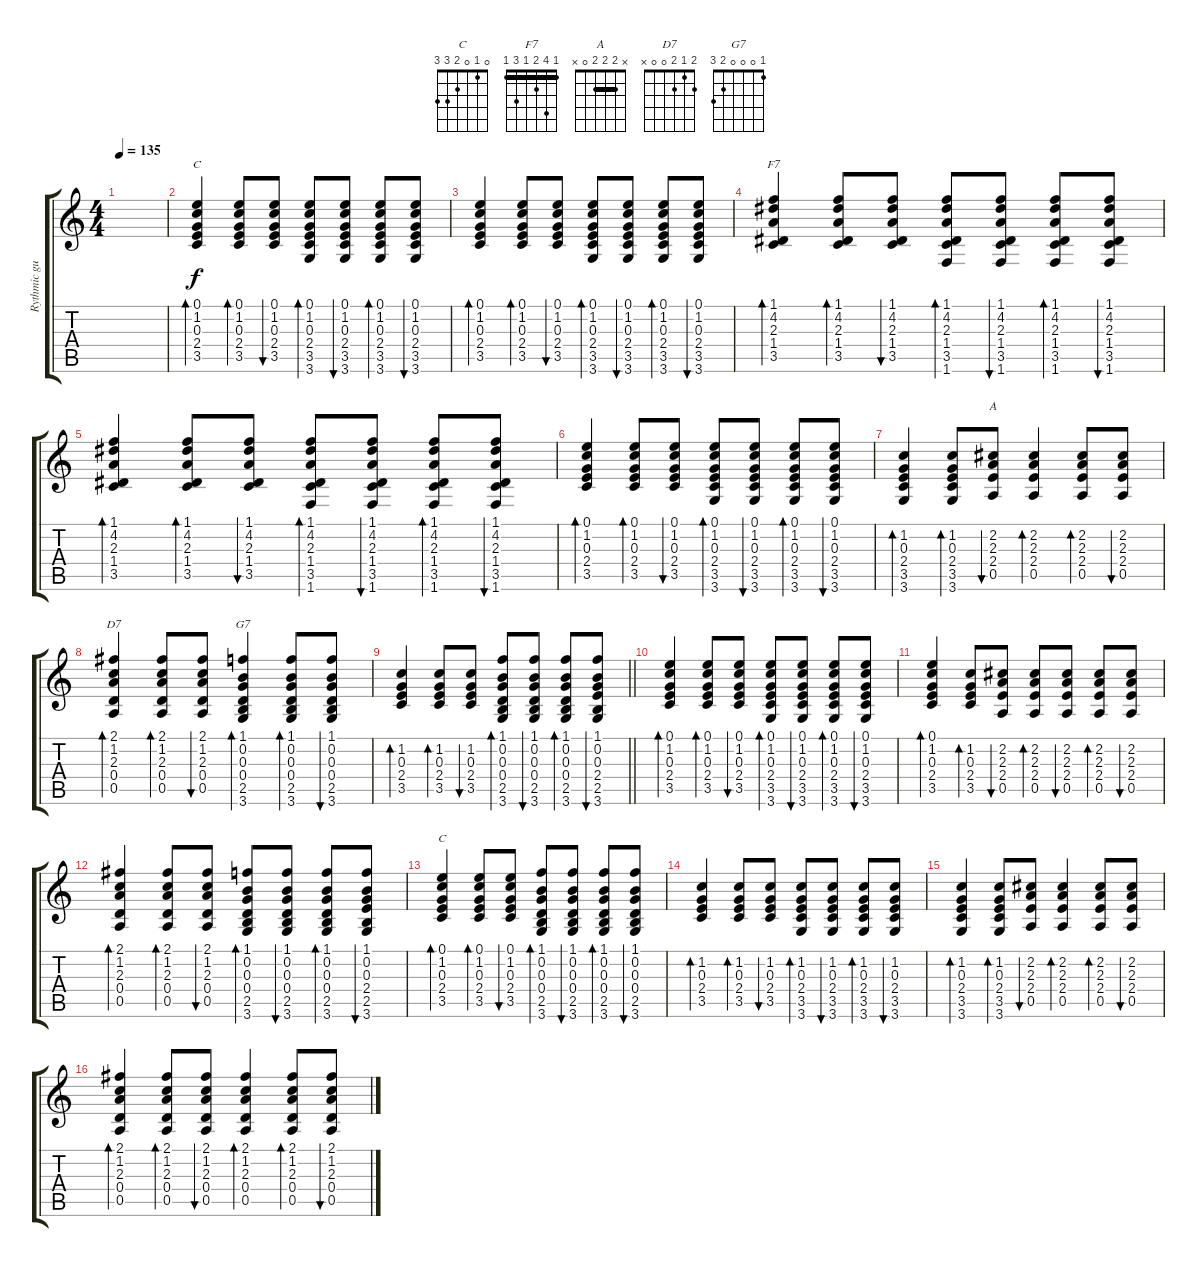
\track ("Rythmic guitar" "Rythmic gu") {instrument acousticguitarsteel}
\staff {score tabs}
\tuning (E4 B3 G3 D3 A2 E2) {hide}
\chord ("C" x 1 0 2 3 3)
\chord ("F7" 1 4 2 1 3 1) {barre 1}
\chord ("A" x 2 2 2 0 x) {barre 2}
\chord ("D7" 2 1 2 0 0 x)
\chord ("G7" 1 0 0 0 2 3)
\chord ("C" 0 1 0 2 3 3)
\ts (4 4)
\tempo 135
\clef g2
\ks c
|
(0.1 1.2 0.3 2.4 3.5).4{bd 60 ch "C"} (0.1 1.2 0.3 2.4 3.5).8{bd 60} (0.1 1.2 0.3 2.4 3.5).8{bu 60} (0.1 1.2 0.3 2.4 3.5 3.6).8{bd 60} (0.1 1.2 0.3 2.4 3.5 3.6).8{bu 60} (0.1 1.2 0.3 2.4 3.5 3.6).8{bd 60} (0.1 1.2 0.3 2.4 3.5 3.6).8{bu 60} |
(0.1 1.2 0.3 2.4 3.5).4{bd 60} (0.1 1.2 0.3 2.4 3.5).8{bd 60} (0.1 1.2 0.3 2.4 3.5).8{bu 60} (0.1 1.2 0.3 2.4 3.5 3.6).8{bd 60} (0.1 1.2 0.3 2.4 3.5 3.6).8{bu 60} (0.1 1.2 0.3 2.4 3.5 3.6).8{bd 60} (0.1 1.2 0.3 2.4 3.5 3.6).8{bu 60} |
(1.1 4.2 2.3 1.4 3.5).4{bd 60 ch "F7"} (1.1 4.2 2.3 1.4 3.5).8{bd 60} (1.1 4.2 2.3 1.4 3.5).8{bu 60} (1.1 4.2 2.3 1.4 3.5 1.6).8{bd 60} (1.1 4.2 2.3 1.4 3.5 1.6).8{bu 60} (1.1 4.2 2.3 1.4 3.5 1.6).8{bd 60} (1.1 4.2 2.3 1.4 3.5 1.6).8{bu 60} |
(1.1 4.2 2.3 1.4 3.5).4{bd 60} (1.1 4.2 2.3 1.4 3.5).8{bd 60} (1.1 4.2 2.3 1.4 3.5).8{bu 60} (1.1 4.2 2.3 1.4 3.5 1.6).8{bd 60} (1.1 4.2 2.3 1.4 3.5 1.6).8{bu 60} (1.1 4.2 2.3 1.4 3.5 1.6).8{bd 60} (1.1 4.2 2.3 1.4 3.5 1.6).8{bu 60} |
(0.1 1.2 0.3 2.4 3.5).4{bd 60} (0.1 1.2 0.3 2.4 3.5).8{bd 60} (0.1 1.2 0.3 2.4 3.5).8{bu 60} (0.1 1.2 0.3 2.4 3.5 3.6).8{bd 60} (0.1 1.2 0.3 2.4 3.5 3.6).8{bu 60} (0.1 1.2 0.3 2.4 3.5 3.6).8{bd 60} (0.1 1.2 0.3 2.4 3.5 3.6).8{bu 60} |
(1.2 0.3 2.4 3.5 3.6).4{bd 60} (1.2 0.3 2.4 3.5 3.6).8{bd 60} (2.2 2.3 2.4 0.5).8{bu 60 ch "A"} (2.2 2.3 2.4 0.5).4{bd 60} (2.2 2.3 2.4 0.5).8{bd 60} (2.2 2.3 2.4 0.5).8{bu 60} |
(2.1 1.2 2.3 0.4 0.5).4{bd 60 ch "D7"} (2.1 1.2 2.3 0.4 0.5).8{bd 60} (2.1 1.2 2.3 0.4 0.5).8{bu 60} (1.1 0.2 0.3 0.4 2.5 3.6).4{bd 60 ch "G7"} (1.1 0.2 0.3 0.4 2.5 3.6).8{bd 60} (1.1 0.2 0.3 0.4 2.5 3.6).8{bu 60} |
\barLineRight lightlight
(1.2 0.3 2.4 3.5).4{bd 60} (1.2 0.3 2.4 3.5).8{bd 60} (1.2 0.3 2.4 3.5).8{bu 60} (1.1 0.2 0.3 0.4 2.5 3.6).8{bd 60} (1.1 0.2 0.3 0.4 2.5 3.6).8{bu 60} (1.1 0.2 0.3 0.4 2.5 3.6).8{bd 60} (1.1 0.2 0.3 2.4 2.5 3.6).8{bu 60} |
(0.1 1.2 0.3 2.4 3.5).4{bd 60} (0.1 1.2 0.3 2.4 3.5).8{bd 60} (0.1 1.2 0.3 2.4 3.5).8{bu 60} (0.1 1.2 0.3 2.4 3.5 3.6).8{bd 60} (0.1 1.2 0.3 2.4 3.5 3.6).8{bu 60} (0.1 1.2 0.3 2.4 3.5 3.6).8{bd 60} (0.1 1.2 0.3 2.4 3.5 3.6).8{bu 60} |
(0.1 1.2 0.3 2.4 3.5).4{bd 60} (1.2 0.3 2.4 3.5).8{bd 60} (2.2 2.3 2.4 0.5).8{bu 60} (2.2 2.3 2.4 0.5).8{bd 60} (2.2 2.3 2.4 0.5).8{bu 60} (2.2 2.3 2.4 0.5).8{bd 60} (2.2 2.3 2.4 0.5).8{bu 60} |
(2.1 1.2 2.3 0.4 0.5).4{bd 60} (2.1 1.2 2.3 0.4 0.5).8{bd 60} (2.1 1.2 2.3 0.4 0.5).8{bu 60} (1.1 0.2 0.3 0.4 2.5 3.6).8{bd 60} (1.1 0.2 0.3 0.4 2.5 3.6).8{bu 60} (1.1 0.2 0.3 0.4 2.5 3.6).8{bd 60} (1.1 0.2 0.3 2.4 2.5 3.6).8{bu 60} |
(0.1 1.2 0.3 2.4 3.5).4{bd 60 ch "C"} (0.1 1.2 0.3 2.4 3.5).8{bd 60} (0.1 1.2 0.3 2.4 3.5).8{bu 60} (1.1 0.2 0.3 0.4 2.5 3.6).8{bd 60} (1.1 0.2 0.3 0.4 2.5 3.6).8{bu 60} (1.1 0.2 0.3 0.4 2.5 3.6).8{bd 60} (1.1 0.2 0.3 0.4 2.5 3.6).8{bu 60} |
(1.2 0.3 2.4 3.5).4{bd 60} (1.2 0.3 2.4 3.5).8{bd 60} (1.2 0.3 2.4 3.5).8{bu 60} (1.2 0.3 2.4 3.5 3.6).8{bd 60} (1.2 0.3 2.4 3.5 3.6).8{bu 60} (1.2 0.3 2.4 3.5 3.6).8{bd 60} (1.2 0.3 2.4 3.5 3.6).8{bu 60} |
(1.2 0.3 2.4 3.5 3.6).4{bd 60} (1.2 0.3 2.4 3.5 3.6).8{bd 60} (2.2 2.3 2.4 0.5).8{bu 60} (2.2 2.3 2.4 0.5).4{bd 60} (2.2 2.3 2.4 0.5).8{bd 60} (2.2 2.3 2.4 0.5).8{bu 60} |
(2.1 1.2 2.3 0.4 0.5).4{bd 60} (2.1 1.2 2.3 0.4 0.5).8{bd 60} (2.1 1.2 2.3 0.4 0.5).8{bu 60} (2.1 1.2 2.3 0.4 0.5).4{bd 60} (2.1 1.2 2.3 0.4 0.5).8{bd 60} (2.1 1.2 2.3 0.4 0.5).8{bu 60}
